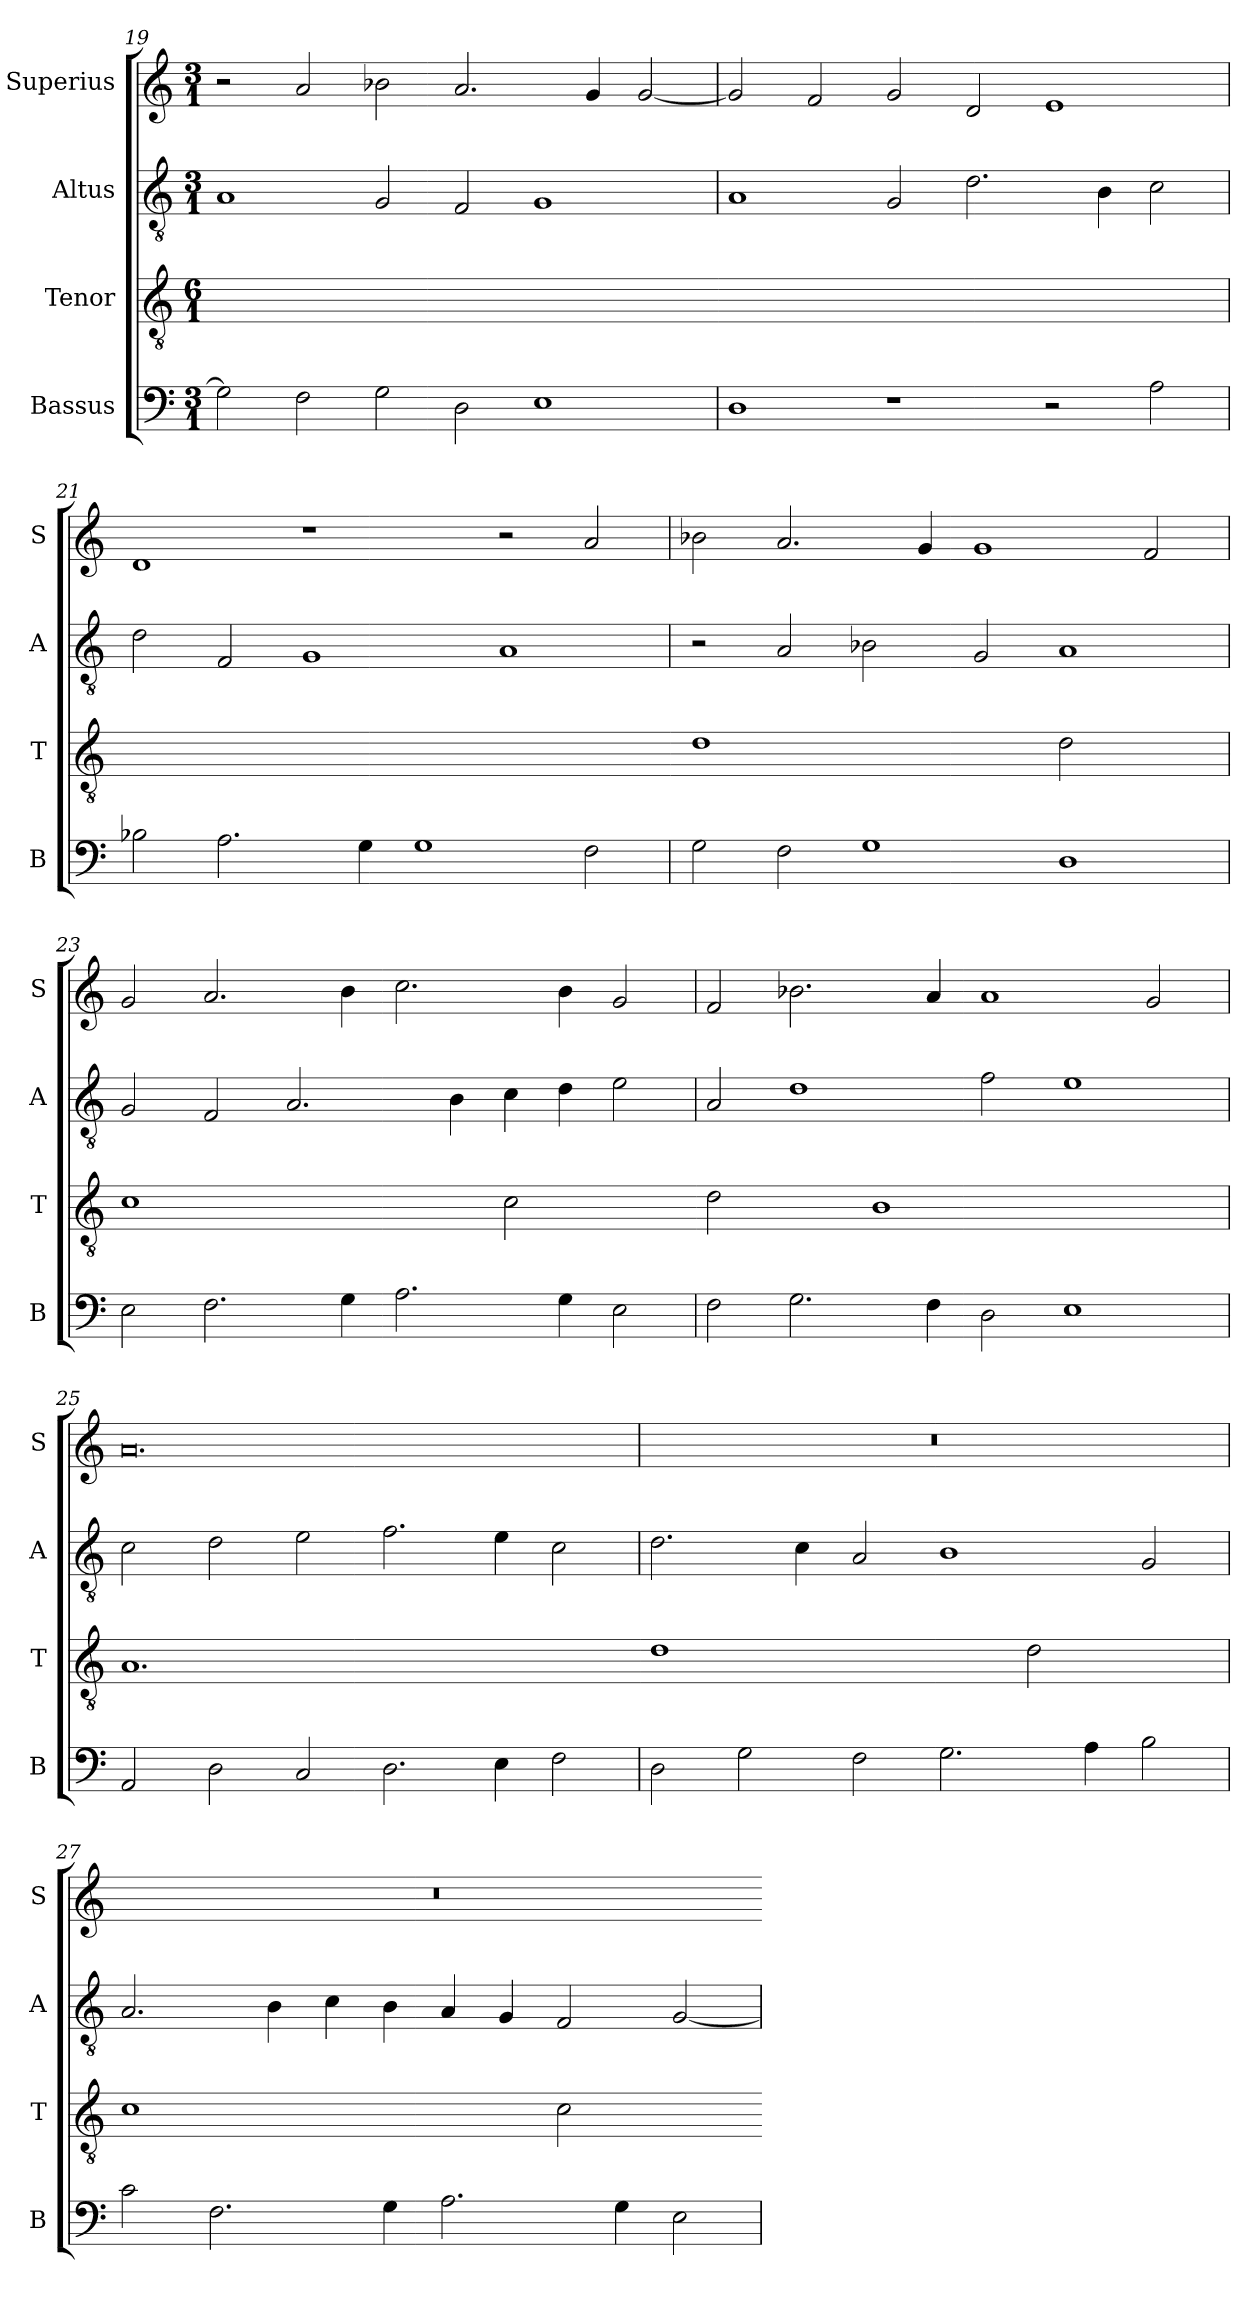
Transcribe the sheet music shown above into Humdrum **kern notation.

**kern	**kern	**kern	**kern
*part4	*part3	*part2	*part1
*staff4	*staff3	*staff2	*staff1
*I"Bassus	*I"Tenor	*I"Altus	*I"Superius
*I'B	*I'T	*I'A	*I'S
*clefF4	*clefGv2	*clefGv2	*clefG2
*k[]	*k[]	*k[]	*k[]
*M3/1	*M6/1	*M3/1	*M3/1
=19	=19	=19	=19
!	!LO:N:vis=1.	!	!
2G\]	0.r	1A	2r
2F\	.	.	2a/
2G\	.	2G/	2b-X\
2D\	.	2F/	2.a/
1E	.	1G	.
.	.	.	4g/
.	.	.	[2g/
=20	=20-	=20	=20
!	!LO:N:vis=1.	!	!
1D	0.r	1A	2g/]
.	.	.	2f/
1r	.	2G/	2g/
.	.	2.d\	2d/
2r	.	.	1e
.	.	4B\	.
2A\	.	2c\	.
=21	=21	=21	=21
!	!LO:N:vis=1.	!	!
2B-X\	0.r	2d\	1d
2.A\	.	2F/	.
.	.	1G	1r
4G\	.	.	.
1G	.	.	.
.	.	1A	2r
2F\	.	.	2a/
=22	=22-	=22	=22
!	!LO:N:vis=1	!	!
2G\	0d	2r	2b-X\
2F\	.	2A/	2.a/
1G	.	2B-X\	.
.	.	.	4g/
.	.	2G/	1g
!	!LO:N:vis=2	!	!
1D	1d	1A	.
.	.	.	2f/
=23	=23	=23	=23
!	!LO:N:vis=1	!	!
2E\	0c	2G/	2g/
2.F\	.	2F/	2.a/
.	.	2.A/	.
4G\	.	.	4b\
2.A\	.	.	2.cc\
.	.	4B\	.
!	!LO:N:vis=2	!	!
.	1c	4c\	.
4G\	.	4d\	4b\
2E\	.	2e\	2g/
=24	=24-	=24	=24
!	!LO:N:vis=2	!	!
2F\	1d	2A/	2f/
2.G\	.	1d	2.b-X\
!	!LO:N:vis=1	!	!
.	0B	.	.
4F\	.	.	4a/
2D\	.	2f\	1a
1E	.	1e	.
.	.	.	2g/
=25	=25	=25	=25
!	!LO:N:vis=1.	!	!
2AA/	0.A	2c\	0.a
2D\	.	2d\	.
2C/	.	2e\	.
2.D\	.	2.f\	.
4E\	.	4e\	.
2F\	.	2c\	.
=26	=26-	=26	=26
!	!LO:N:vis=1	!	!
2D\	0d	2.d\	0.r
2G\	.	.	.
.	.	4c\	.
2F\	.	2A/	.
2.G\	.	1B	.
!	!LO:N:vis=2	!	!
.	1d	.	.
4A\	.	.	.
2B\	.	2G/	.
=27	=27	=27	=27
!	!LO:N:vis=1	!	!
2c\	0c	2.A/	0.r
2.F\	.	.	.
.	.	4B\	.
.	.	4c\	.
4G\	.	4B\	.
2.A\	.	4A/	.
.	.	4G/	.
!	!LO:N:vis=2	!	!
.	1c	2F/	.
4G\	.	.	.
2E\	.	[2G/	.
=	=-	=	=
*-	*-	*-	*-
